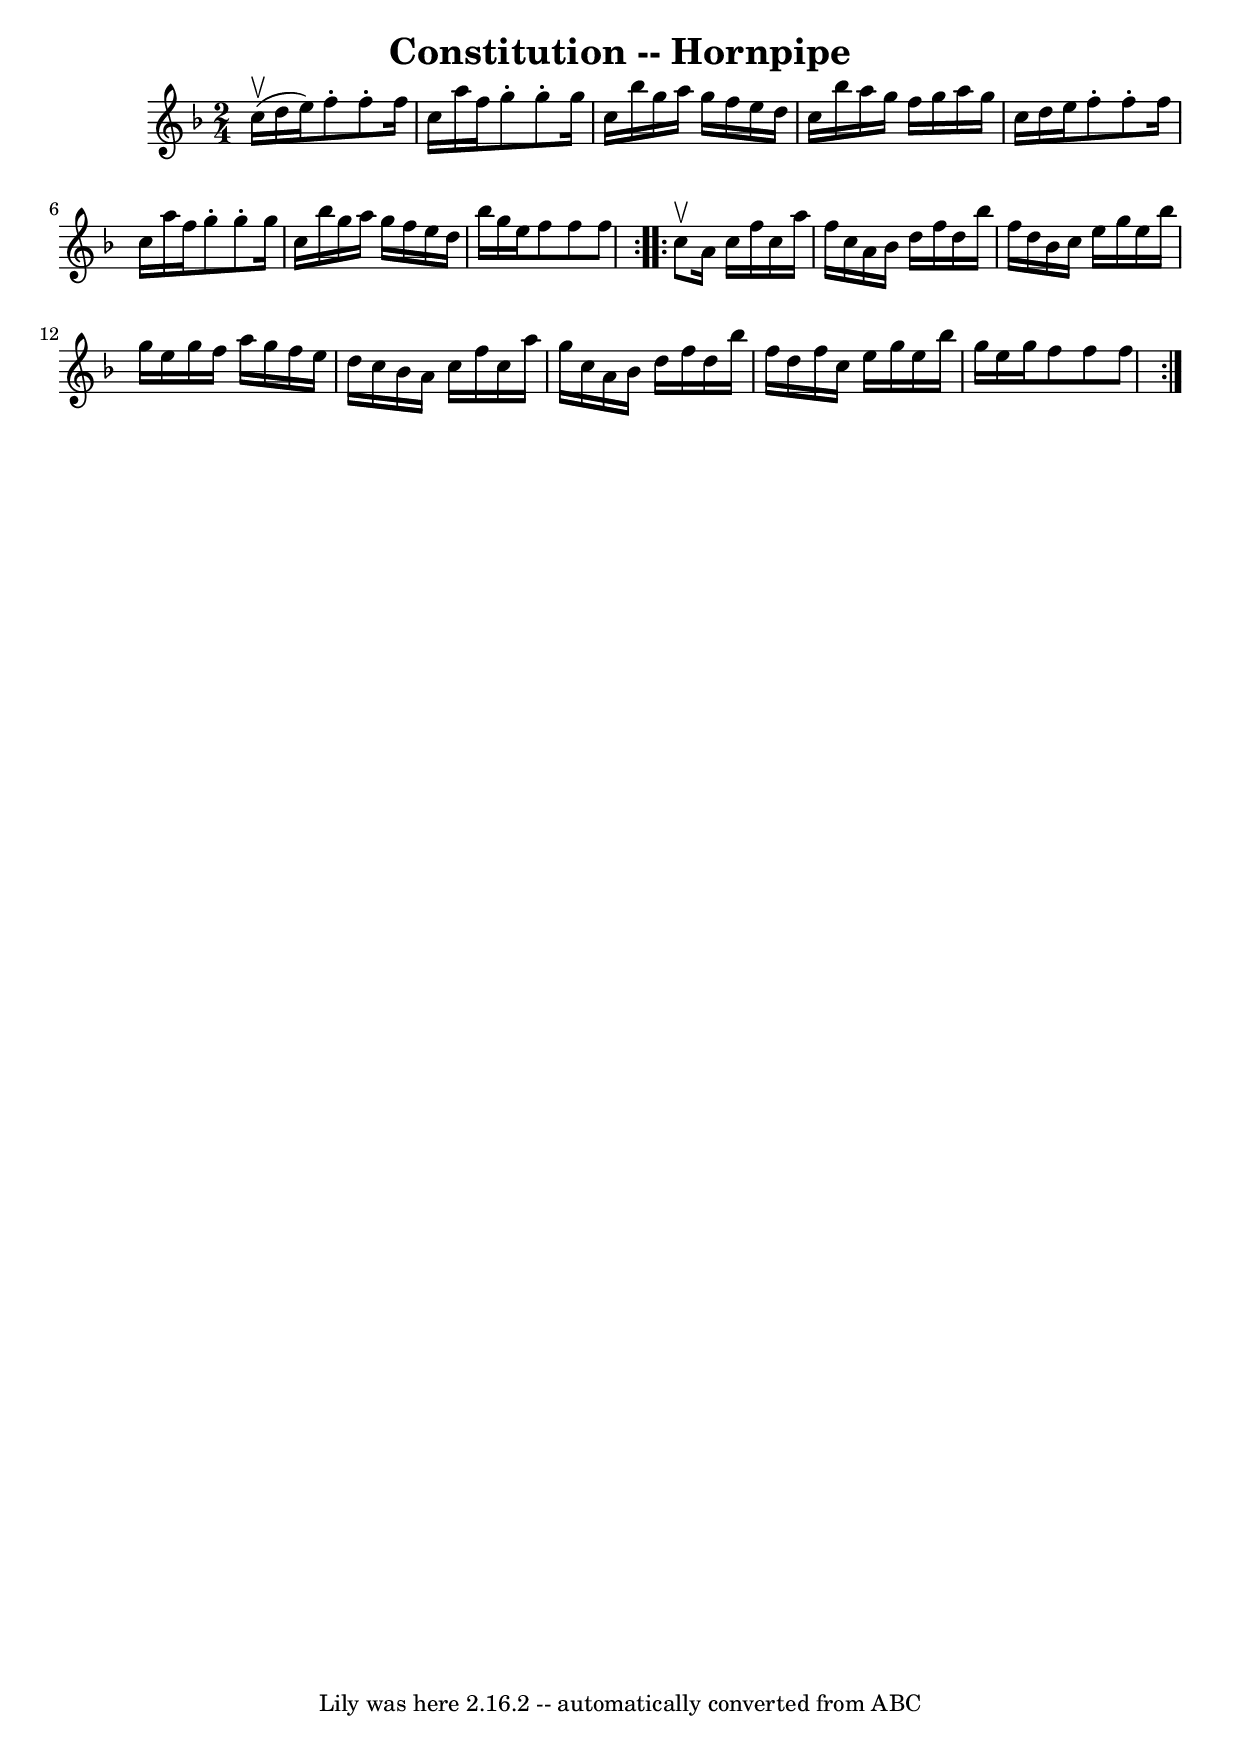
\version "2.16.2"
\include "Mammoth.ily"
\header {
  %% book = "Cole's 1000 Fiddle Tunes"
  crossRefNumber = "1"
  footnotes = ""
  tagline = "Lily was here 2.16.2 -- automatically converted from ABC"
  title = "Constitution -- Hornpipe"

}
voicedefault =  {



  \repeat volta 2 {

    \time 2/4 
    \key f \major     c''16 (^\upbow d''16 e''16)  |
    f''8-. f''8-. f''16 c''16 a''16 f''16  |
    g''8-. g''8-.        g''16 c''16 bes''16 g''16   |
    a''16 g''16 f''16 e''16      d''16 c''16 bes''16 a''16   |
    g''16 f''16 g''16         a''16 g''16 c''16 d''16 e''16   |
    f''8-. f''8-.        f''16 c''16 a''16 f''16   |
    g''8-. g''8-. g''16 c''16      bes''16 g''16   |
    a''16 g''16 f''16 e''16 d''16         bes''16 g''16 e''16   |
    f''8 f''8 f''8  
  }     

  \repeat volta 2 {     c''8^\upbow  |
    a'16 c''16 f''16 c''16         a''16 f''16 c''16 a'16   |
    bes'16 d''16 f''16 d''16        bes''16 f''16 d''16 bes'16   |
    c''16 e''16 g''16         e''16 bes''16 g''16 e''16 g''16   |
    f''16 a''16 g''16      f''16 e''16 d''16 c''16 bes'16   |
    a'16 c''16         f''16 c''16 a''16 g''16 c''16 a'16   |
    bes'16 d''16        f''16 d''16 bes''16 f''16 d''16 f''16   |
    c''16         e''16 g''16 e''16 bes''16 g''16 e''16 g''16   |
    f''8  
    f''8 f''8  
  }   

}

\score{
  <<

    \context Staff="default"
    {
      \voicedefault 
      
    }

  >>
  \layout {
    
  }
  \midi {
  }

}
